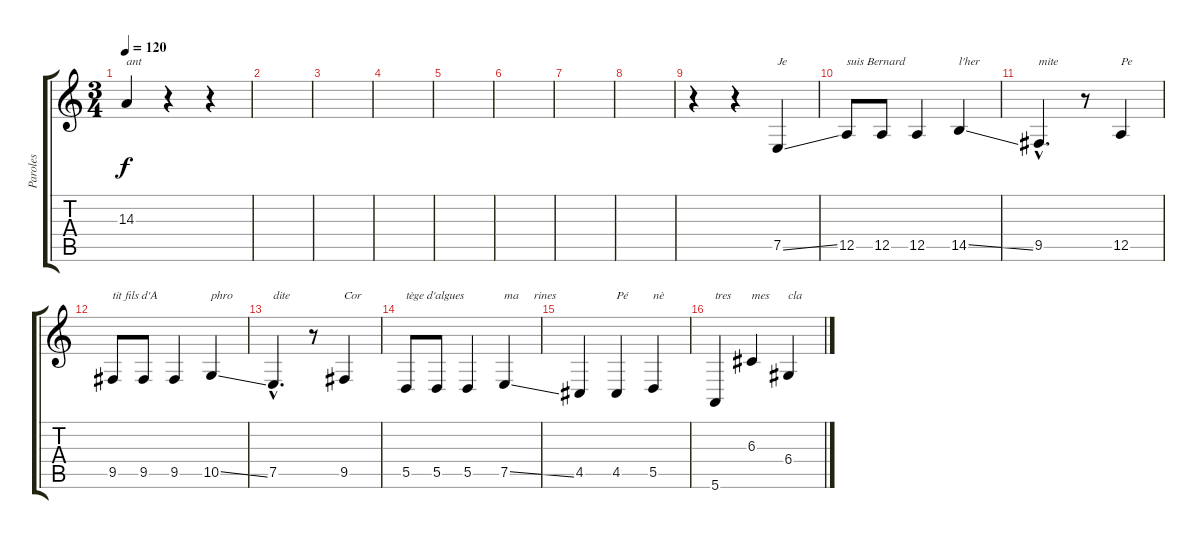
\track ("Paroles" "Paroles") {instrument lead7fifths}
\staff {score tabs}
\tuning (E4 B3 G3 D3 A2 E2) {hide}
\ts (3 4)
\tempo 120
\clef g2
\ks c
14.3.4{txt "ant" dy f} r.4 r.4 |
|
|
|
|
|
|
|
r.4 r.4 7.5{ss}.4{txt "Je"} |
12.5.8{txt "suis Bernard"} 12.5.8 12.5.4 14.5{ss}.4{txt "l'her"} |
9.5{hac}.4{d txt "mite"} r.8 12.5.4{txt "Pe"} |
9.5.8{txt "tit fils d'A"} 9.5.8 9.5.4 10.5{ss}.4{txt "phro"} |
7.5{hac}.4{d txt "dite"} r.8 9.5.4{txt "Cor"} |
5.5.8{txt "tège d'algues"} 5.5.8 5.5.4 7.5{ss}.4{txt "ma     rines"} |
4.5.4 4.5.4{txt "Pé"} 5.5.4{txt "nè"} |
5.6.4{txt "tres"} 6.3.4{txt "mes"} 6.4{ss}.4{txt "cla"}
